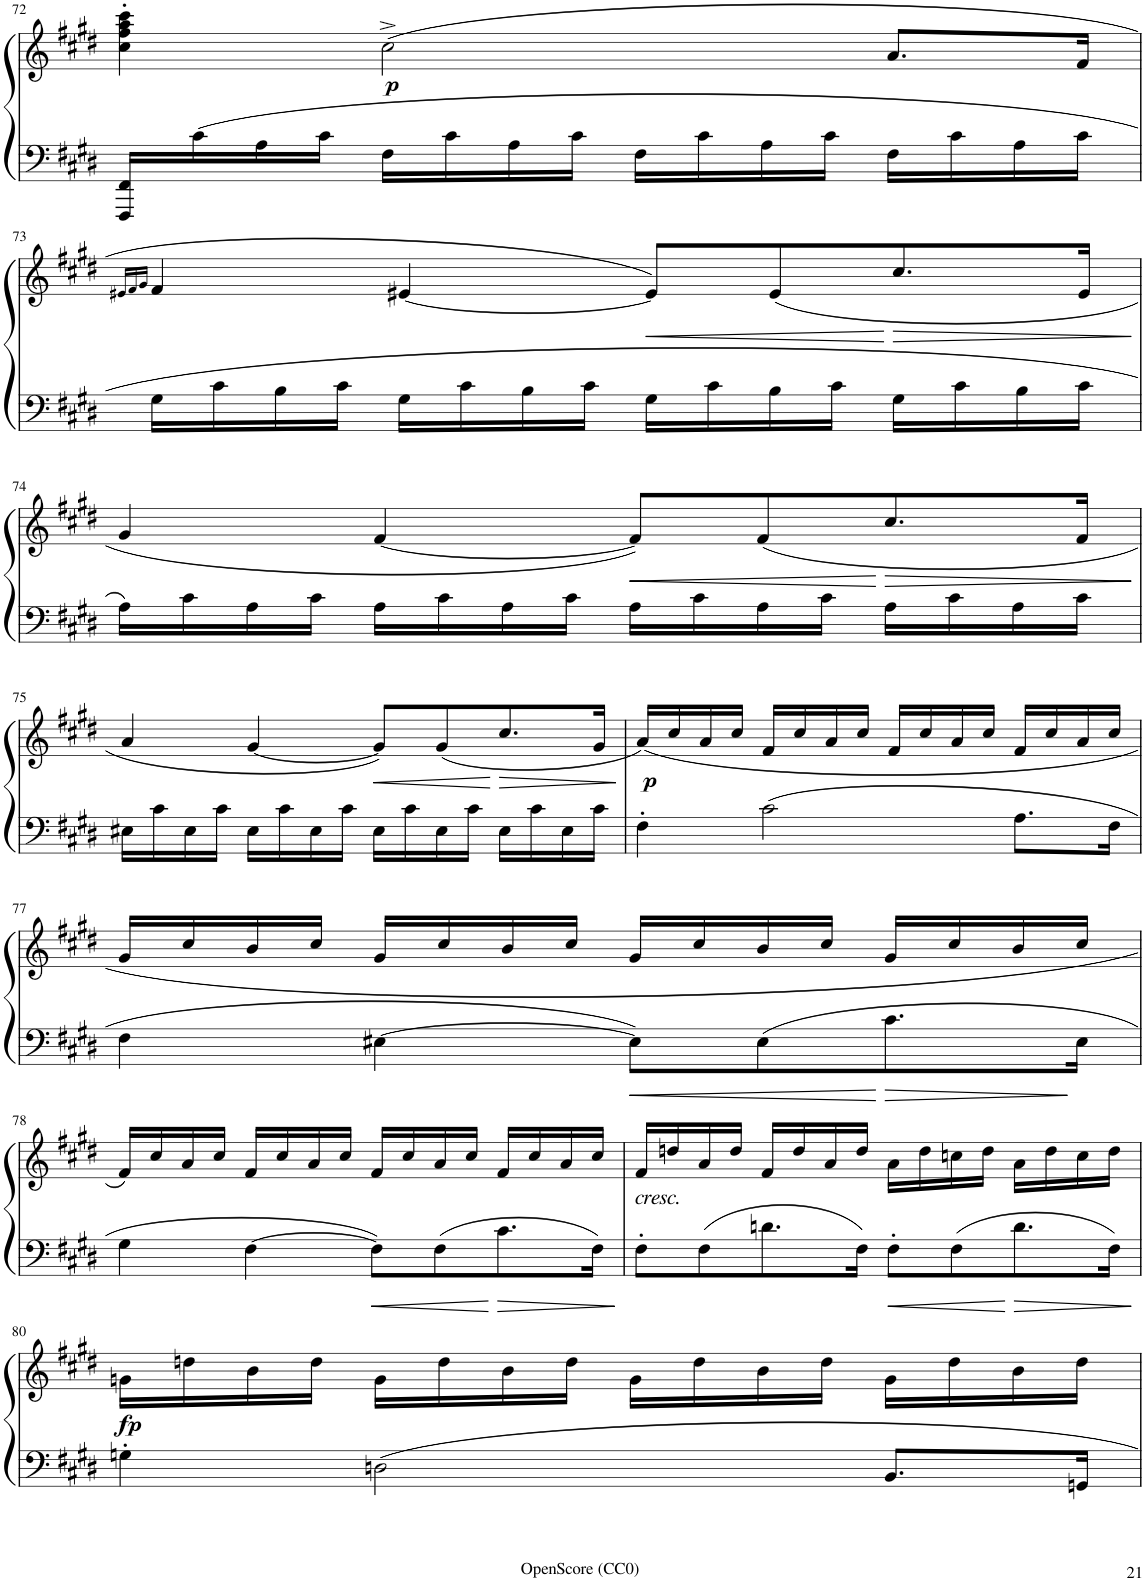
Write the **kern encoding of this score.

**kern	**kern	**dynam
*part1	*part1	*part1
*staff2	*staff1	*staff1/2
*I"Piano	*	*
*I'Pno.	*	*
!!LO:PB:g=z
*clefF4	*clefG2	*
*k[f#c#g#d#]	*k[f#c#g#d#]	*
*M4/4	*M4/4	*
*met(c)	*met(c)	*
=72	=72	=72
16FFF#/ 16FF#/LL	4cc#\' 4ff#\' 4aa\' 4ccc#\'	.
16c#\	.	.
16A\	.	.
16c#\JJ	.	.
!	!	!LO:DY:b
16F#\LL	(2cc#^\	p
16c#\	.	.
16A\	.	.
16c#\JJ	.	.
16F#\LL	.	.
16c#\	.	.
16A\	.	.
16c#\JJ	.	.
16F#\LL	8.a/L	.
16c#\	.	.
16A\	.	.
16c#\JJ	16f#/Jk	.
!!LO:LB:g=z
=73	=73	=73
.	16qe#X/LL	.
.	16qf#/	.
.	16qg#/JJ	.
16G#\LL	4f#/	.
16c#\	.	.
16B\	.	.
16c#\JJ	.	.
16G#\LL	[4e#X/	.
16c#\	.	.
16B\	.	.
16c#\JJ	.	.
!	!	!LO:HP:b
16G#\LL	8e#/L])	<
16c#\	.	.
16B\	(8e#/	.
16c#\JJ	.	.
!	!	!LO:HP:n=1:b
16G#\LL	8.cc#/	[ >
16c#\	.	.
16B\	.	.
16c#\JJ	16e#/Jk	.
.	.	]
!!LO:LB:g=z
=74	=74	=74
16A\LL	4g#/	.
16c#\	.	.
16A\	.	.
16c#\JJ	.	.
16A\LL	[4f#/	.
16c#\	.	.
16A\	.	.
16c#\JJ	.	.
!	!	!LO:HP:b
16A\LL	8f#/L])	<
16c#\	.	.
16A\	(8f#/	.
16c#\JJ	.	.
!	!	!LO:HP:n=1:b
16A\LL	8.cc#/	[ >
16c#\	.	.
16A\	.	.
16c#\JJ	16f#/Jk	.
.	.	]
!!LO:LB:g=z
=75	=75	=75
16E#X\LL	4a/	.
16c#\	.	.
16E#\	.	.
16c#\JJ	.	.
16E#\LL	[4g#/	.
16c#\	.	.
16E#\	.	.
16c#\JJ	.	.
!	!	!LO:HP:b
16E#\LL	8g#/L])	<
16c#\	.	.
16E#\	(8g#/	.
16c#\JJ	.	.
!	!	!LO:HP:n=1:b
16E#\LL	8.cc#/	[ >
16c#\	.	.
16E#\	.	.
16c#\JJ	16g#/Jk	.
.	.	]
=76	=76	=76
!	!	!LO:DY:b
4F#'\	(16a/LL)	p
.	16cc#/	.
.	16a/	.
.	16cc#/JJ	.
2c#\	16f#/LL	.
.	16cc#/	.
.	16a/	.
.	16cc#/JJ	.
.	16f#/LL	.
.	16cc#/	.
.	16a/	.
.	16cc#/JJ	.
8.A\L	16f#/LL	.
.	16cc#/	.
.	16a/	.
16F#\Jk	16cc#/JJ	.
!!LO:LB:g=z
=77	=77	=77
4F#\	16g#/LL	.
.	16cc#/	.
.	16b/	.
.	16cc#/JJ	.
[4E#X\	16g#/LL	.
.	16cc#/	.
.	16b/	.
.	16cc#/JJ	.
8E#\L]	16g#/LL	.
.	16cc#/	.
8E#\	16b/	.
.	16cc#/JJ	.
8.c#\	16g#/LL	.
.	16cc#/	.
.	16b/	.
16E#\Jk	16cc#/JJ	.
!!LO:LB:g=z
=78	=78	=78
4G#\	16f#/LL)	.
.	16cc#/	.
.	16a/	.
.	16cc#/JJ	.
[4F#\	16f#/LL	.
.	16cc#/	.
.	16a/	.
.	16cc#/JJ	.
8F#\L]	16f#/LL	.
.	16cc#/	.
8F#\	16a/	.
.	16cc#/JJ	.
8.c#\	16f#/LL	.
.	16cc#/	.
.	16a/	.
16F#\Jk	16cc#/JJ	.
=79	=79	=79
!	!LO:TX:b:i:t=cresc.	!
8F#'\L	16f#/LL	.
.	16ddn/	.
8F#\	16a/	.
.	16dd/JJ	.
8.dn\	16f#/LL	.
.	16dd/	.
.	16a/	.
16F#\Jk	16dd/JJ	.
8F#'\L	16a\LL	.
.	16dd\	.
8F#\	16ccn\	.
.	16dd\JJ	.
8.d\	16a\LL	.
.	16dd\	.
.	16cc\	.
16F#\Jk	16dd\JJ	.
!!LO:LB:g=z
=80	=80	=80
!	!	!LO:DY:b
4Gn'\	16gn\LL	fp
.	16ddn\	.
.	16b\	.
.	16dd\JJ	.
2Dn\	16g\LL	.
.	16dd\	.
.	16b\	.
.	16dd\JJ	.
.	16g\LL	.
.	16dd\	.
.	16b\	.
.	16dd\JJ	.
8.BB/L	16g\LL	.
.	16dd\	.
.	16b\	.
16GGn/Jk	16dd\JJ	.
=	=	=
*-	*-	*-
